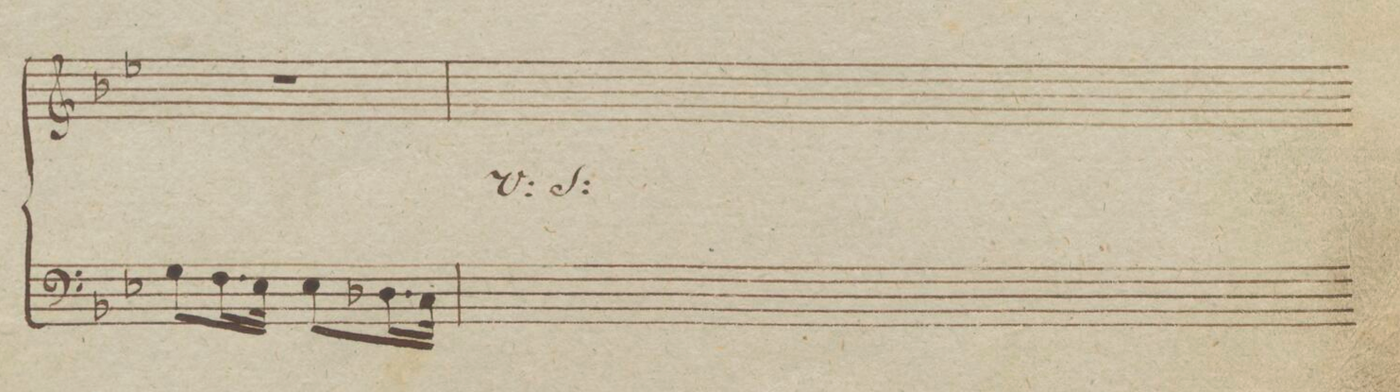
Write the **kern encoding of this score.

**kern
*I"Organo.
*clefF4
*k[b-e-]
*M2/4
8G\L
16.F\L
32E-\JJk
8E-\L
16.D-X\L
32C\JJk
=32
*-
